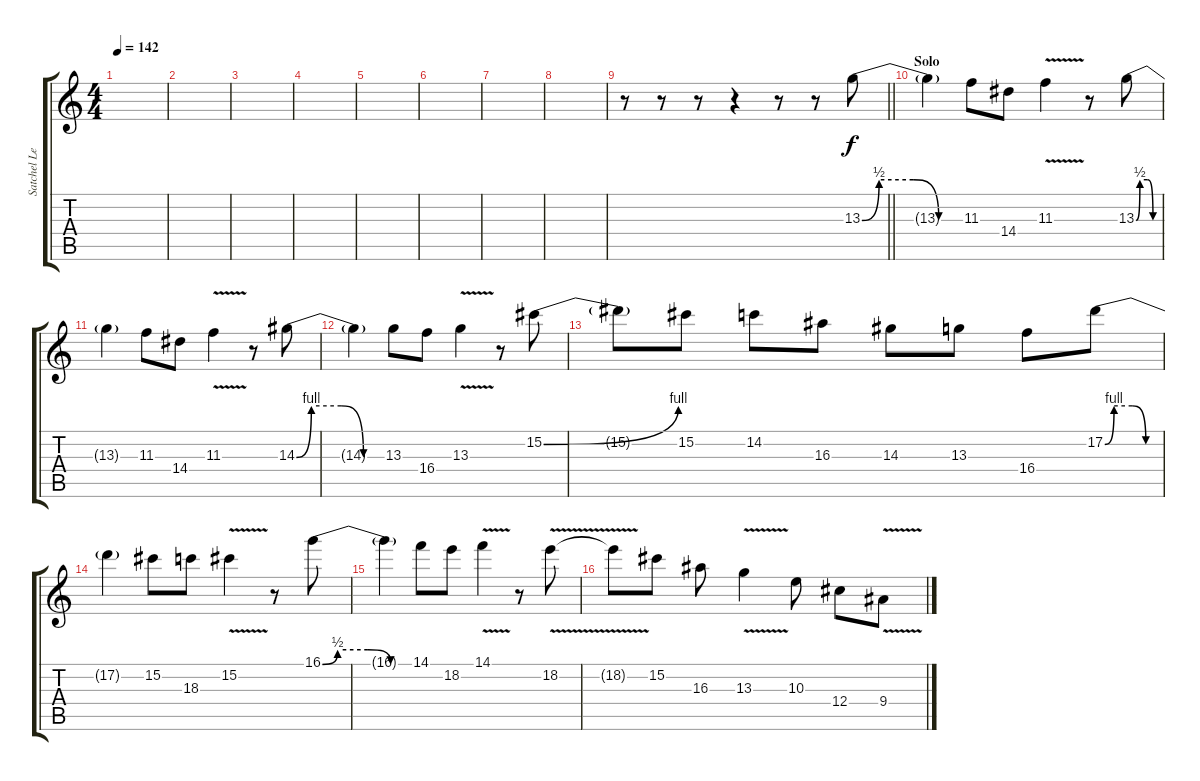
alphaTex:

\track ("Satchel Lead" "Satchel Le") {instrument distortionguitar}
\staff {score tabs}
\tuning (Eb4 Bb3 Gb3 Db3 Ab2 Eb2) {hide}
\ts (4 4)
\tempo 142
\clef g2
\ks c
|
|
|
|
|
|
|
|
\barLineRight lightlight
r.8 r.8 r.8 r.4 r.8 r.8 13.3{be (custom 0 0 10 2 30 2 45 0 60 0)}.8 |
\section ("" "Solo")
13.3{t}.4 11.3.8 14.4.8 11.3{v}.4 r.8 13.3{be (custom 0 0 10 2 30 2 45 0 60 0)}.8 |
13.3{t}.4 11.3.8 14.4.8 11.3{v}.4 r.8 14.3{be (custom 0 0 10 4 30 4 45 0 60 0)}.8 |
14.3{t}.4 13.3.8 16.4.8 13.3{v}.4 r.8 15.2{be (bend 0 0 60 4)}.8 |
15.2{t}.8 15.2.8 14.2.8 16.3.8 14.3.8 13.3.8 16.4.8 17.2{be (custom 0 0 10 4 30 4 45 0 60 0)}.8 |
17.2{t}.4 15.2.8 18.3.8 15.2{v}.4 r.8 16.1{be (custom 0 0 10 2 30 2 45 0 60 0)}.8 |
16.1{t}.4 14.1.8 18.2.8 14.1{v}.4 r.8 18.2{v}.8 |
18.2{t}.8 15.2.8 16.3.8 13.3{v}.4 10.3.8 12.4.8 9.4{v}.8
